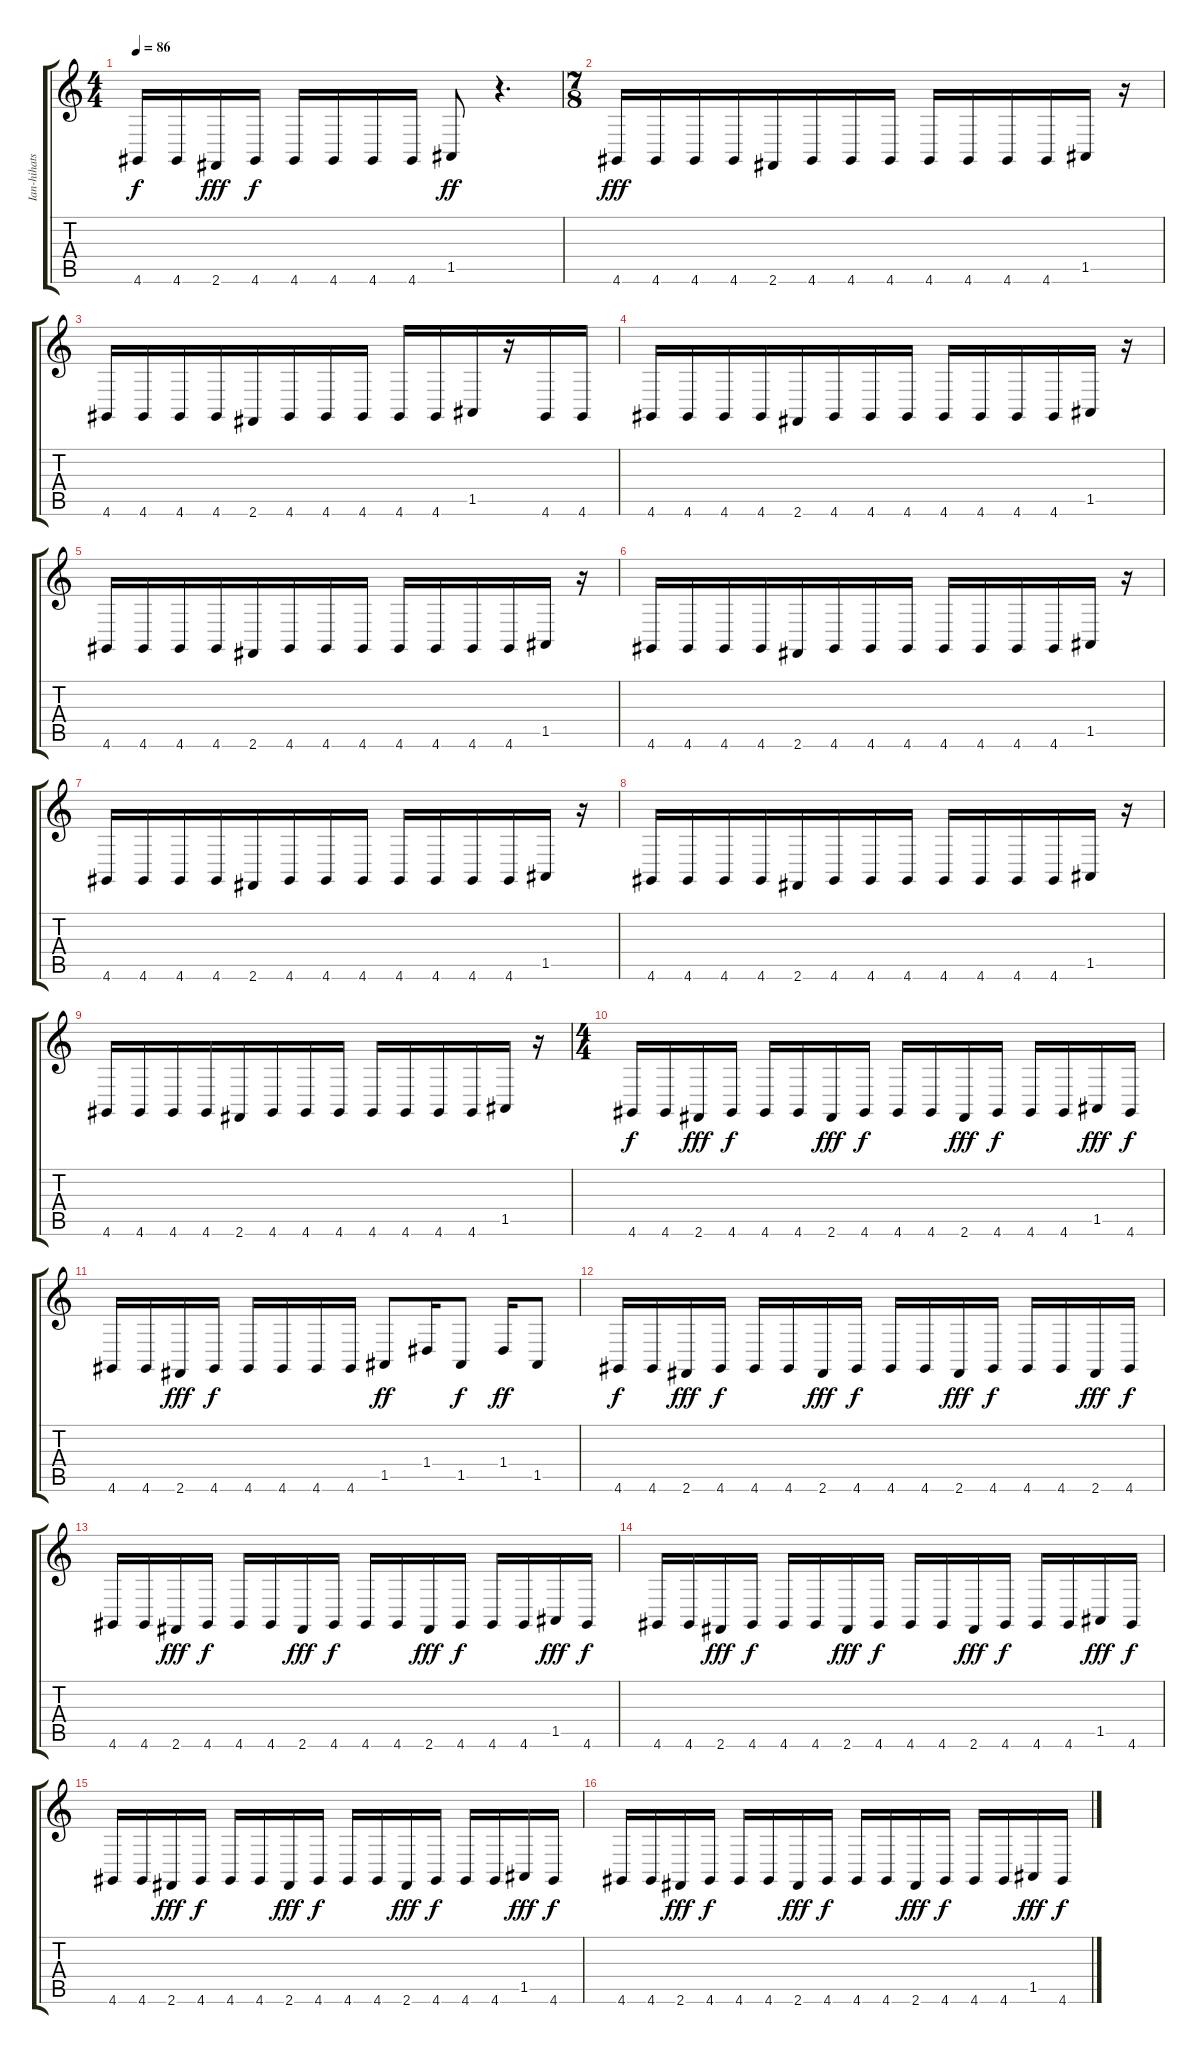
\track ("Ian-hihats" "Ian-hihats") {instrument acousticgrandpiano}
\staff {score tabs}
\tuning (E4 B3 G3 D3 A2 E2) {hide}
\ts (4 4)
\tempo 86
\clef g2
\ks c
4.6.16{dy f} 4.6.16 2.6.16{dy fff} 4.6.16{dy f} 4.6.16 4.6.16 4.6.16 4.6.16 1.5.8{dy ff} r.4{d} |
\ts (7 8)
4.6.16{dy fff} 4.6.16 4.6.16 4.6.16 2.6.16 4.6.16 4.6.16 4.6.16 4.6.16 4.6.16 4.6.16 4.6.16 1.5.16 r.16 |
4.6.16 4.6.16 4.6.16 4.6.16 2.6.16 4.6.16 4.6.16 4.6.16 4.6.16 4.6.16 1.5.16 r.16 4.6.16 4.6.16 |
4.6.16 4.6.16 4.6.16 4.6.16 2.6.16 4.6.16 4.6.16 4.6.16 4.6.16 4.6.16 4.6.16 4.6.16 1.5.16 r.16 |
4.6.16 4.6.16 4.6.16 4.6.16 2.6.16 4.6.16 4.6.16 4.6.16 4.6.16 4.6.16 4.6.16 4.6.16 1.5.16 r.16 |
4.6.16 4.6.16 4.6.16 4.6.16 2.6.16 4.6.16 4.6.16 4.6.16 4.6.16 4.6.16 4.6.16 4.6.16 1.5.16 r.16 |
4.6.16 4.6.16 4.6.16 4.6.16 2.6.16 4.6.16 4.6.16 4.6.16 4.6.16 4.6.16 4.6.16 4.6.16 1.5.16 r.16 |
4.6.16 4.6.16 4.6.16 4.6.16 2.6.16 4.6.16 4.6.16 4.6.16 4.6.16 4.6.16 4.6.16 4.6.16 1.5.16 r.16 |
4.6.16 4.6.16 4.6.16 4.6.16 2.6.16 4.6.16 4.6.16 4.6.16 4.6.16 4.6.16 4.6.16 4.6.16 1.5.16 r.16 |
\ts (4 4)
4.6.16{dy f} 4.6.16 2.6.16{dy fff} 4.6.16{dy f} 4.6.16 4.6.16 2.6.16{dy fff} 4.6.16{dy f} 4.6.16 4.6.16 2.6.16{dy fff} 4.6.16{dy f} 4.6.16 4.6.16 1.5.16{dy fff} 4.6.16{dy f} |
4.6.16 4.6.16 2.6.16{dy fff} 4.6.16{dy f} 4.6.16 4.6.16 4.6.16 4.6.16 1.5.8{dy ff} 1.4.16 1.5.8{dy f} 1.4.16{dy ff} 1.5.8 |
4.6.16{dy f} 4.6.16 2.6.16{dy fff} 4.6.16{dy f} 4.6.16 4.6.16 2.6.16{dy fff} 4.6.16{dy f} 4.6.16 4.6.16 2.6.16{dy fff} 4.6.16{dy f} 4.6.16 4.6.16 2.6.16{dy fff} 4.6.16{dy f} |
4.6.16 4.6.16 2.6.16{dy fff} 4.6.16{dy f} 4.6.16 4.6.16 2.6.16{dy fff} 4.6.16{dy f} 4.6.16 4.6.16 2.6.16{dy fff} 4.6.16{dy f} 4.6.16 4.6.16 1.5.16{dy fff} 4.6.16{dy f} |
4.6.16 4.6.16 2.6.16{dy fff} 4.6.16{dy f} 4.6.16 4.6.16 2.6.16{dy fff} 4.6.16{dy f} 4.6.16 4.6.16 2.6.16{dy fff} 4.6.16{dy f} 4.6.16 4.6.16 1.5.16{dy fff} 4.6.16{dy f} |
4.6.16 4.6.16 2.6.16{dy fff} 4.6.16{dy f} 4.6.16 4.6.16 2.6.16{dy fff} 4.6.16{dy f} 4.6.16 4.6.16 2.6.16{dy fff} 4.6.16{dy f} 4.6.16 4.6.16 1.5.16{dy fff} 4.6.16{dy f} |
4.6.16 4.6.16 2.6.16{dy fff} 4.6.16{dy f} 4.6.16 4.6.16 2.6.16{dy fff} 4.6.16{dy f} 4.6.16 4.6.16 2.6.16{dy fff} 4.6.16{dy f} 4.6.16 4.6.16 1.5.16{dy fff} 4.6.16{dy f}
